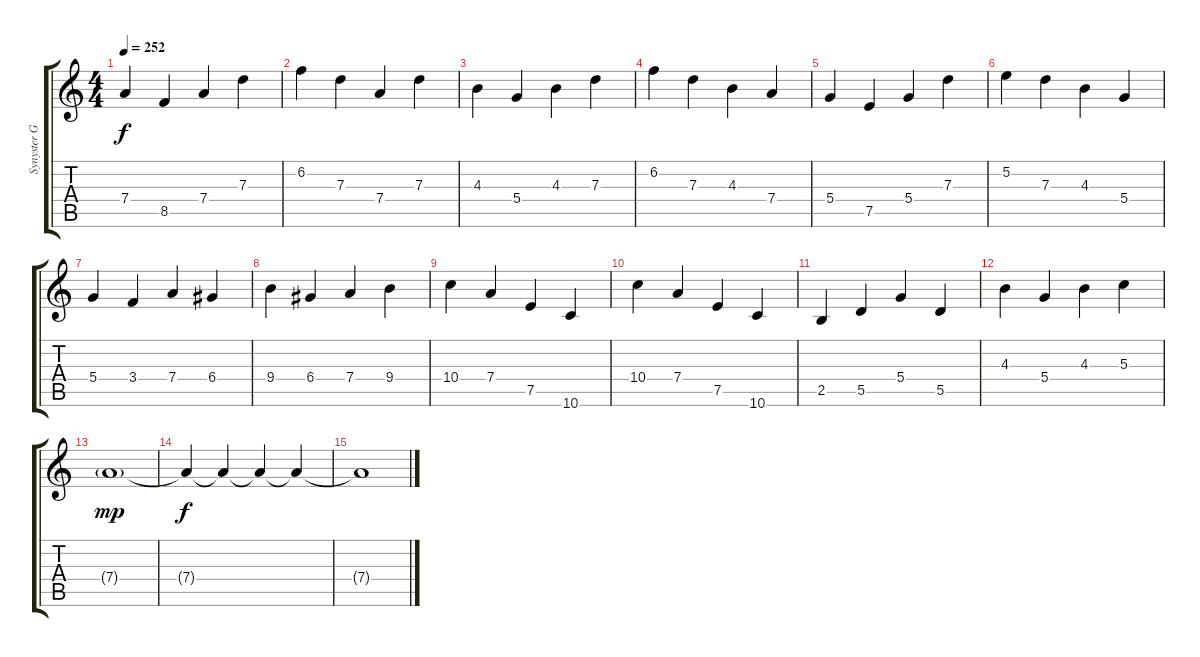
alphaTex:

\track ("Synyster Gates" "Synyster G") {instrument distortionguitar}
\staff {score tabs}
\tuning (E4 B3 G3 D3 A2 D2) {hide}
\ts (4 4)
\tempo 252
\clef g2
\ks c
7.4.4{dy f instrument distortionguitar} 8.5.4 7.4.4 7.3.4 |
6.2.4 7.3.4 7.4.4 7.3.4 |
4.3.4 5.4.4 4.3.4 7.3.4 |
6.2.4 7.3.4 4.3.4 7.4.4 |
5.4.4 7.5.4 5.4.4 7.3.4 |
5.2.4 7.3.4 4.3.4 5.4.4 |
5.4.4 3.4.4 7.4.4 6.4.4 |
9.4.4 6.4.4 7.4.4 9.4.4 |
10.4.4 7.4.4 7.5.4 10.6.4 |
10.4.4 7.4.4 7.5.4 10.6.4 |
2.5.4 5.5.4 5.4.4 5.5.4 |
4.3.4 5.4.4 4.3.4 5.3.4 |
7.4{g}.1{dy mp} |
7.4{t}.4{dy f} 7.4{t}.4 7.4{t}.4 7.4{t}.4 |
7.4{t}.1
